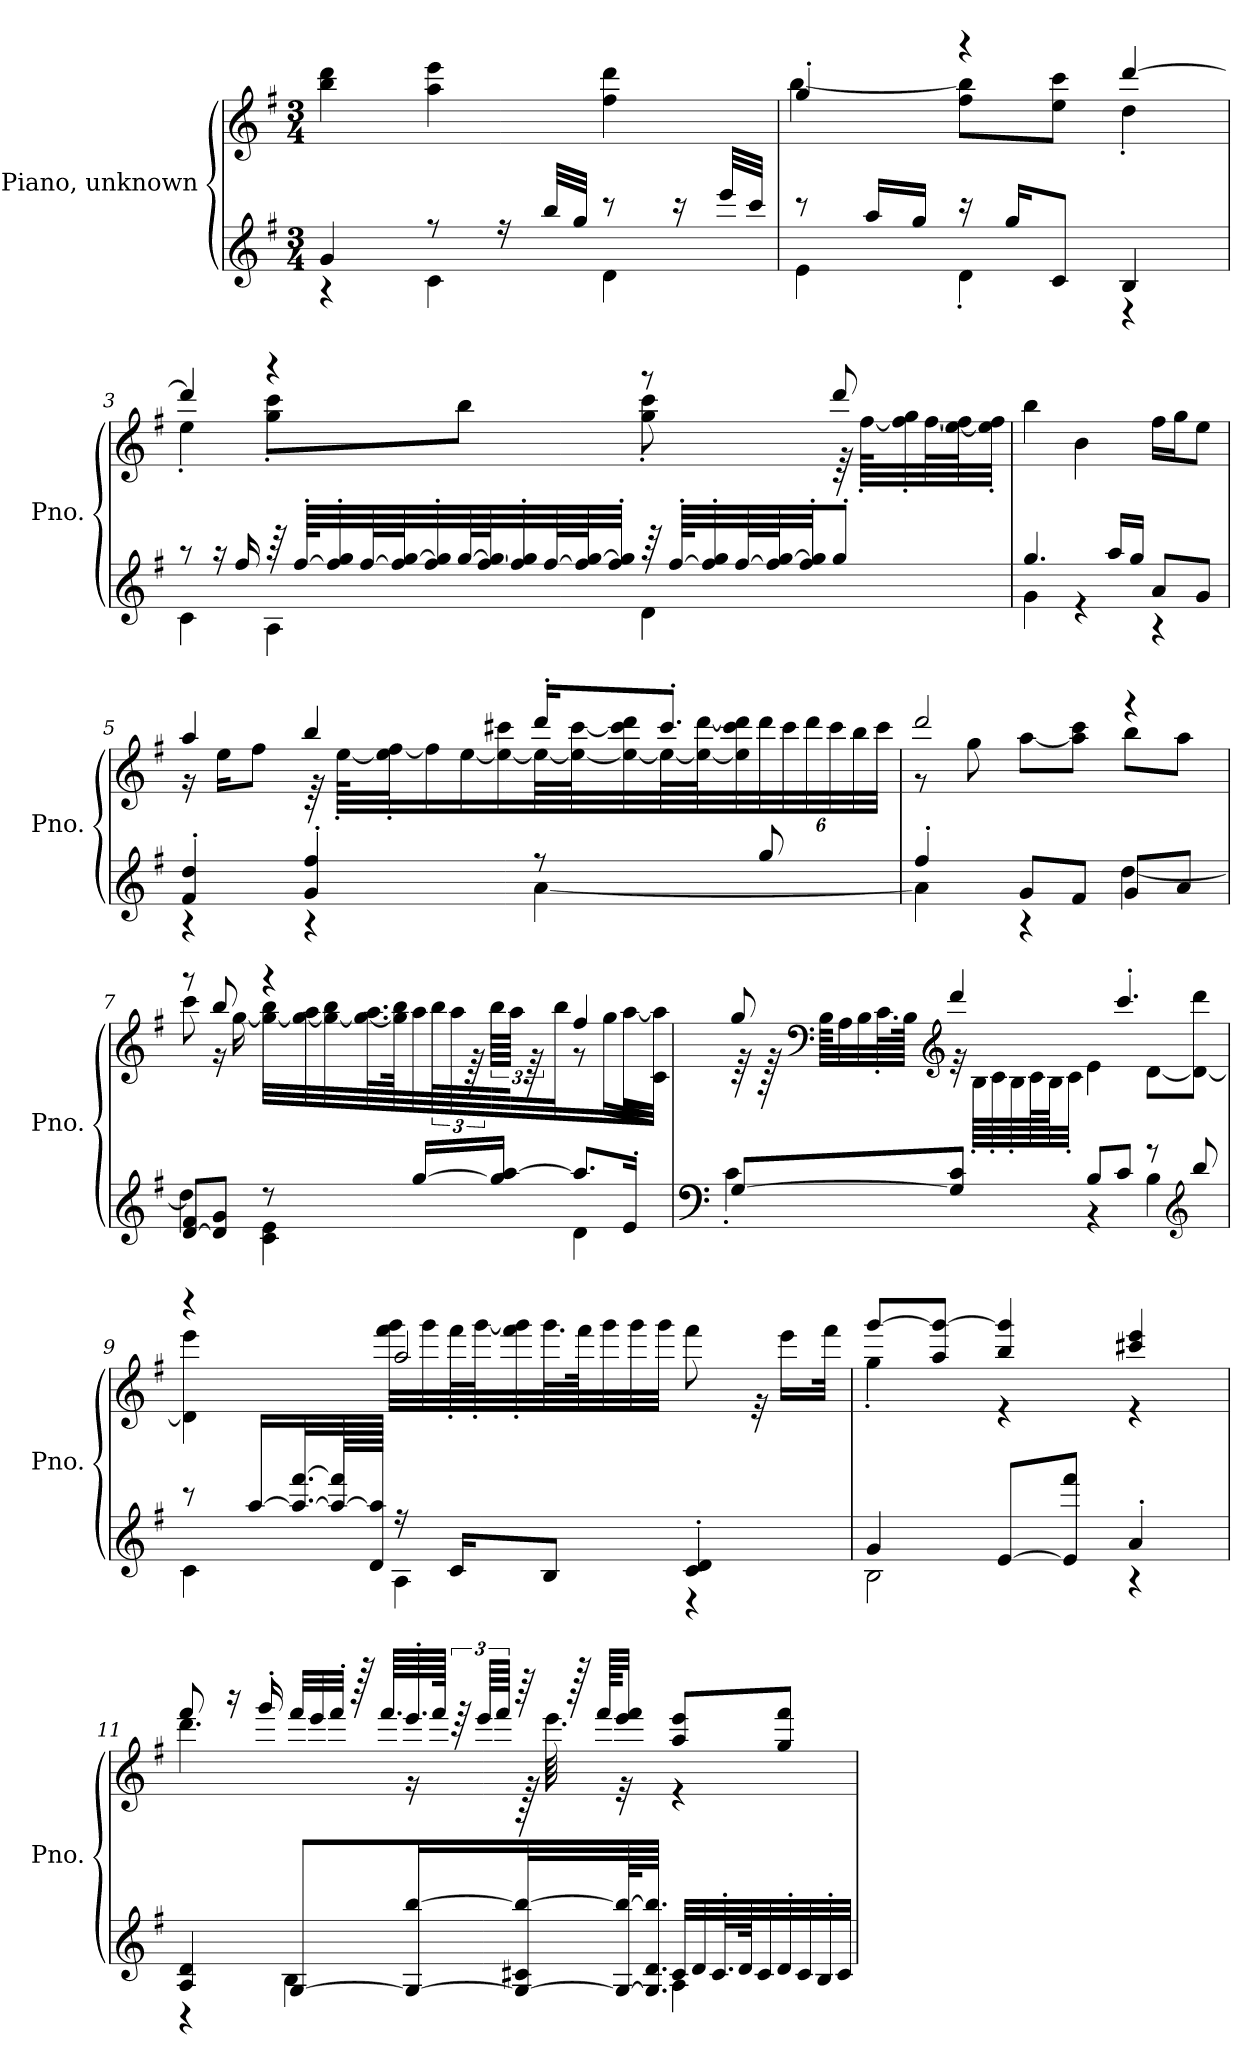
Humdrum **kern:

**kern	**kern
*part1	*part1
*staff2	*staff1
*I"Piano, unknown	*
*I'Pno.	*
*clefG2	*clefG2
*k[f#]	*k[f#]
*M3/4	*M3/4
*MM120	*MM120
=1	=1
*^	*
4g/	4r	4bb\ 4ddd\
8r	4c\	4aa\ 4eee\
16r	.	.
32bb/LLL	.	.
32gg/JJJ	.	.
8r	4d\	4ff#\ 4ddd\
16r	.	.
32eee/LLL	.	.
32ccc/JJJ	.	.
=2	=2	=2
*	*	*^
8r	4e\	4gg'/	[4bb\
16aa/LL	.	.	.
16gg/JJ	.	.	.
16r	4d'\	4r	8ff#\ 8bb\]L
16gg/KL	.	.	.
8c/J	.	.	8ee\ 8ccc\J
4B/	4r	[4ddd/	4dd'\
!!LO:LB:g=z	!!
=3	=3	=3	=3
8r	4c\	4ddd/]	4ee'\
16r	.	.	.
16ff#/	.	.	.
64r	4A\	4r	8gg\' 8ccc\'L
[64ff#'/KLLL	.	.	.
32ff#/]' 32gg/'	.	.	.
[64ff#/L	.	.	.
64ff#/] [64gg/J	.	.	.
32ff#/' 32gg/]'	.	.	.
[64gg/L	.	.	8bb\J
[64ff#/ 64gg/]J	.	.	.
32ff#/]' 32gg/'	.	.	.
[64ff#/L	.	.	.
64ff#/] [64gg/J	.	.	.
32ff#/' 32gg/]'JJJ	.	.	.
64r	4d\	8r	8gg\' 8ccc\'
[64ff#'/KLLL	.	.	.
32ff#/]' 32gg/'	.	.	.
[64ff#/L	.	.	.
64ff#/] [64gg/J	.	.	.
32ff#/' 32gg/]'JJ	.	.	.
8gg'/J	.	8ddd/	64r
.	.	.	[64ff#'\KLLL
.	.	.	32ff#\]' 32gg\'
.	.	.	[64ff#\L
.	.	.	[64ee\ 64ff#\]J
.	.	.	32ee\]' 32ff#\'JJJ
*	*	*v	*v
!!LO:LB:g=z
=4	=4	=4
4.gg/	4g\	4bb\
.	4r	4b\
16aa/LL	.	.
16gg/JJ	.	.
8a/L	4r	16ff#\LL
.	.	16gg\J
8g/J	.	8ee\J
=5	=5	=5
*	*	*^
4f#/' 4dd/'	4r	4aa/	16r
.	.	.	16ee\KL
.	.	.	8ff#\J
4g/' 4ff#/'	4r	4bb/	64r
.	.	.	[64ee'\KLLL
.	.	.	32ee\]' [32ff#\'J
.	.	.	16ff#\]
.	.	.	[16ee\
.	.	.	16ee\_ 16ccc#X\
8r	[4a\	16ddd'/KL	64ee\LL_
.	.	.	64ee\_ [64ccc#\J
.	.	.	32ee\_ 32ccc#\] 32ddd\
.	.	8.ccc#'/J	64ee\L_
.	.	.	64ee\_ [64ddd\J
.	.	.	32ee\] 32ccc#\ 32ddd\]
*	*	*	*Xbrackettup
8gg/	.	.	48ddd\
.	.	.	48ccc#\
.	.	.	48ddd\
.	.	.	48ccc#\
.	.	.	48bb\
.	.	.	48ccc#\JJJ
!!LO:LB:g=z	!!
=6	=6	=6	=6
4ff#'/	4a\]	2ddd/	8r
.	.	.	8gg\
8g/L	4r	.	[8aa\L
8f#/J	.	.	8aa\] 8ccc\J
8g/L	[4dd\	4r	8bb\L
8a/J	.	.	8aa\J
=7	=7	=7	=7
[8d/ 8f#/L	4dd\]	8r	8ccc\
8d/] 8g/J	.	8bb/	16r
.	.	.	[16gg\
8r	4c\ 4e\	4r	32gg\_ 32bb\LLL
.	.	.	32gg\_ 32aa\
.	.	.	32gg\_ 32bb\
.	.	.	64.gg\_ 64.aa\L
.	.	.	128gg\] 128bb\JK
[16gg/LL	.	.	32aa\
*	*	*	*brackettup
.	.	.	96bb\L
.	.	.	96aa\JJJJ
.	.	.	96r
16gg/] [16aa/JJ	.	.	96bb\LLLL
.	.	.	96aa\JJJJ
.	.	.	96r
.	.	.	32bb\
8.aa/L]	4d\	4ff#/	8r
.	.	.	16gg\LL
16e'/Jk	.	.	[32aa\L
.	.	.	32c\ 32aa\]JJJ
!!LO:LB:g=z	!!
=8	=8	=8	=8
*clefF4	*	*	*
[8G/L	4c'\	8gg/	64r
.	.	.	128r
*	*	*clefF4	*
.	.	.	128B\KKLLL
.	.	.	32A\
.	.	.	32B\
.	.	.	64.c'\L
.	.	.	128B\JJJJk
*	*	*clefG2	*
8G/] 8c/J	.	4ddd/	32r
.	.	.	64B'\LLLL
.	.	.	64c'\
.	.	.	64B'\
.	.	.	128c\L
.	.	.	128B\JJ
.	.	.	32c'\JJJ
8B/L	4r	.	4e\
8c/J	.	4.ccc'/	.
8r	4B\	.	[8d\L
*clefG2	*	*	*
8bb/	.	.	8d\_ 8ddd\J
!!LO:LB:g=z	!!
=9	=9	=9	=9
8r	4c\	4r	4d\] 4eee\
[16aa/LL	.	.	.
32.aa/_ [32.fff#/L	.	.	.
128aa/_ 128fff#/]LL	.	.	.
128d/ 128aa/]JJJJJ	.	.	.
16r	4A\	2aa/	32fff#\ 32ggg\LLL
.	.	.	32ggg\
16c/KL	.	.	64fff#'\L
.	.	.	[64ggg'\J
.	.	.	32fff#\' 32ggg\]'
8B/J	.	.	64.ggg\L
.	.	.	128fff#\JK
.	.	.	32ggg\
.	.	.	32ggg\
.	.	.	32ggg\JJJ
4c/' 4d/'	4r	.	8fff#\
.	.	.	32r
.	.	.	16eee\LL
.	.	.	32fff#\JJk
=10	=10	=10	=10
4g/	2B\	[8ggg/L	4gg'\
.	.	8aa/ 8ggg/_J	.
[8e/L	.	4bb/ 4ggg/]	4r
8e/] 8fff#/J	.	.	.
4a'/	4r	4ccc#X/ 4eee/	4r
!!LO:PB:g=z	!!
=11	=11	=11	=11
4A/ 4d/	4r	8fff#/	4.ddd\
.	.	16r	.
.	.	16ggg'/	.
[8G/L	4B\	32fff#/LLL	.
.	.	32eee/	.
.	.	32fff#'/JJJ	.
.	.	128r	.
.	.	64.fff#/LLLL	.
16G/_ [16bb/L	.	64.eee'/	16r
.	.	128fff#/JJJJk	.
.	.	96r	.
.	.	96eee/LLLL	.
.	.	96fff#/JJJJ	.
32G/_ 32c#X/ 32bb/_L	.	64r	128r
.	.	.	64.eee\
.	.	128r	.
.	.	128fff#/KKLLL	.
128G/_ 128bb/_KL	.	32eee/ 32fff#/JJJ	32r
64.G/] 64.d/ 64.bb/]JJJJ	.	.	.
32c#/LLL	4A\	8aa/ 8eee/L	4r
32d/	.	.	.
64.c#'/L	.	.	.
128d/JK	.	.	.
32c#/	.	.	.
32d'/	.	8gg/ 8fff#/J	.
32c#/	.	.	.
32B'/	.	.	.
32c#/JJJ	.	.	.
*v	*v	*	*
*	*v	*v
=	=
*-	*-
